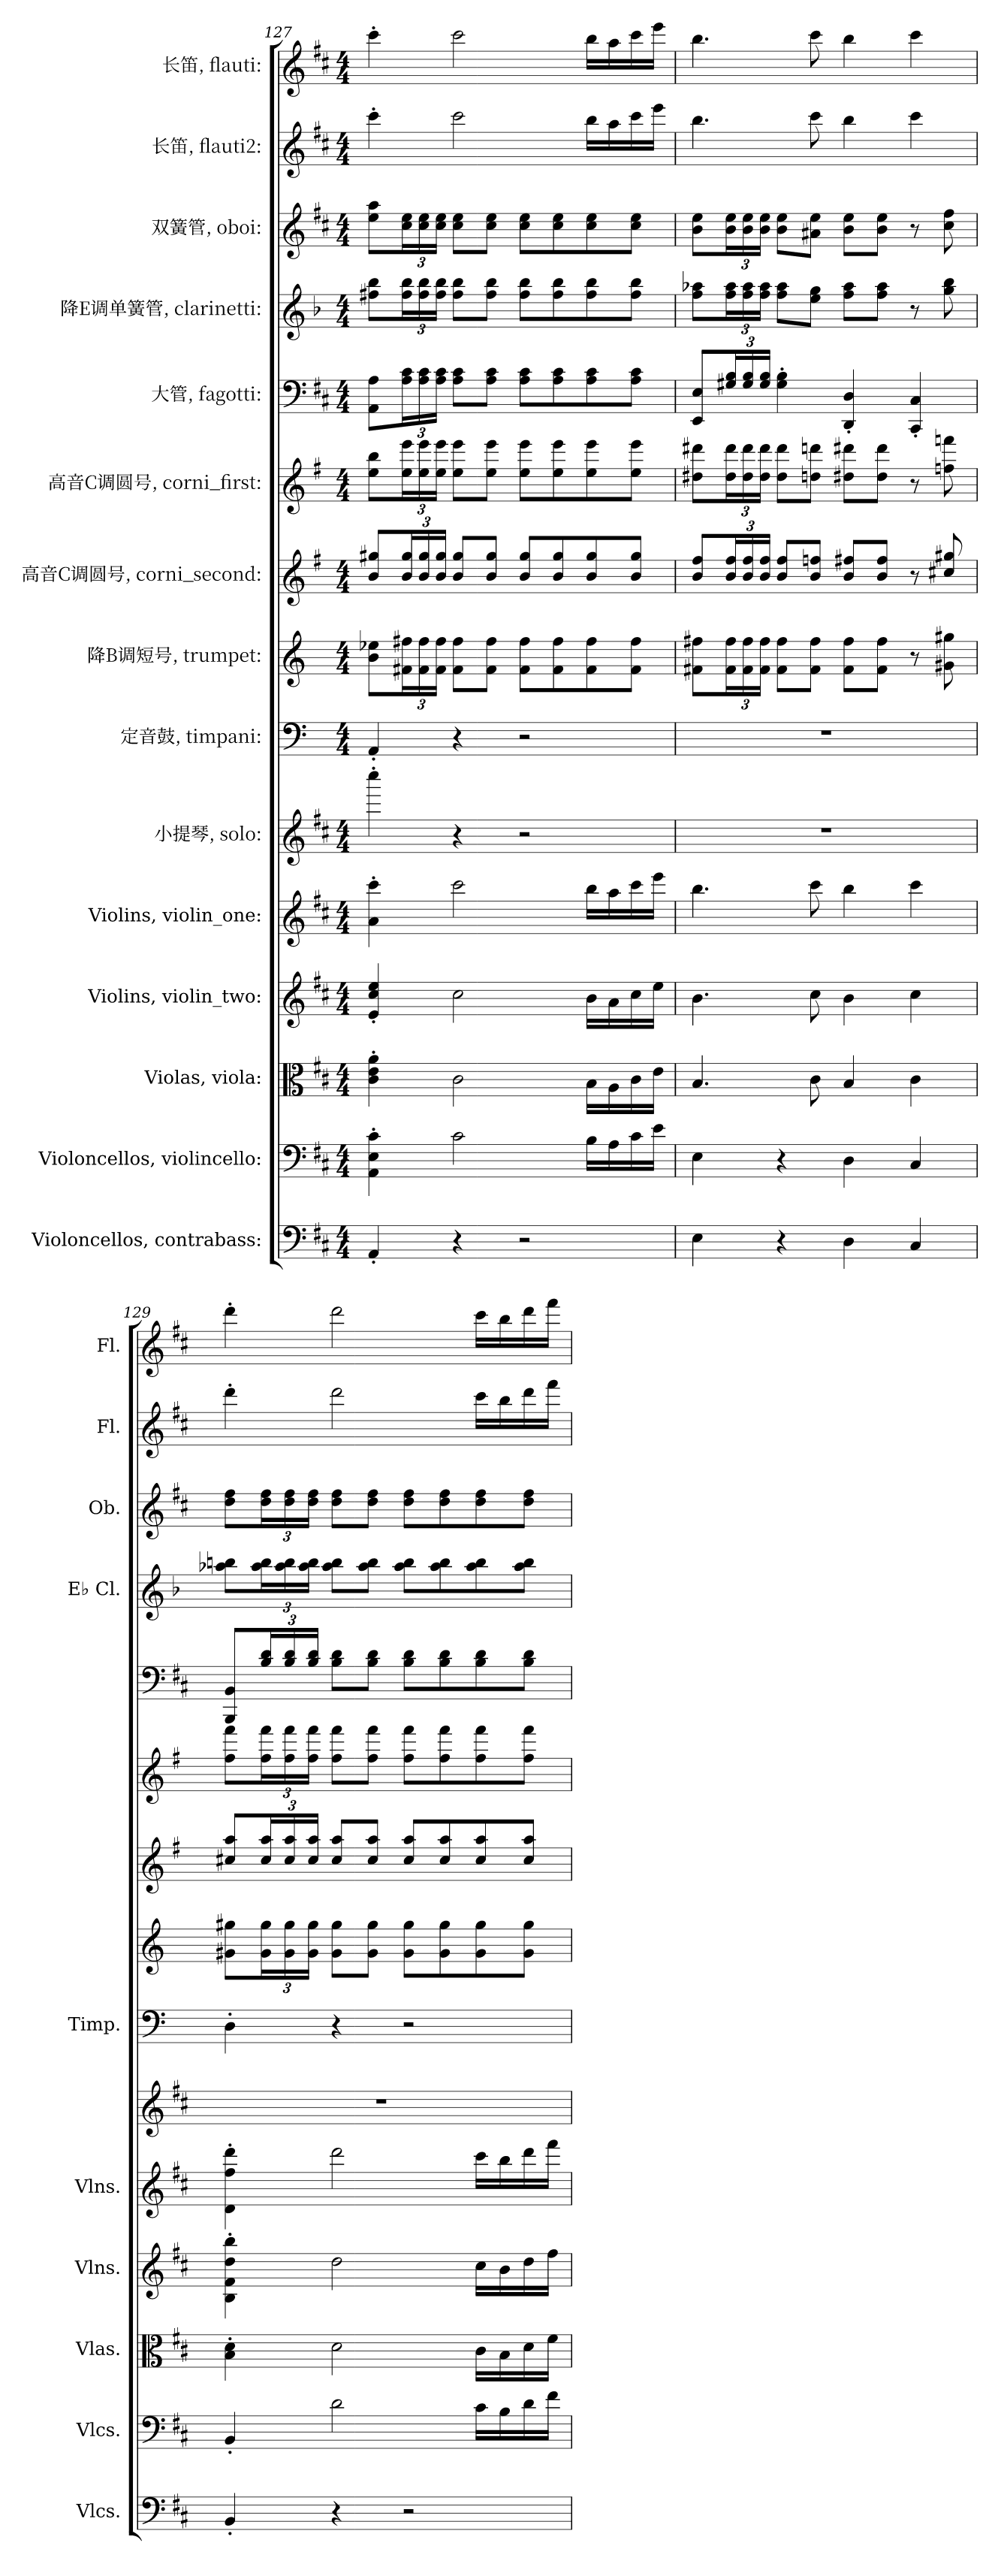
**kern	**kern	**kern	**kern	**kern	**kern	**kern	**kern	**kern	**kern	**kern	**kern	**kern	**kern	**kern
*part15	*part14	*part13	*part12	*part11	*part10	*part9	*part8	*part7	*part6	*part5	*part4	*part3	*part2	*part1
*staff15	*staff14	*staff13	*staff12	*staff11	*staff10	*staff9	*staff8	*staff7	*staff6	*staff5	*staff4	*staff3	*staff2	*staff1
*I"Violoncellos, contrabass:	*I"Violoncellos, violincello:	*I"Violas, viola:	*I"Violins, violin_two:	*I"Violins, violin_one:	*I"小提琴, solo:	*I"定音鼓, timpani:	*I"降B调短号, trumpet:	*I"高音C调圆号, corni_second:	*I"高音C调圆号, corni_first:	*I"大管, fagotti:	*I"降E调单簧管, clarinetti:	*I"双簧管, oboi:	*I"长笛, flauti2:	*I"长笛, flauti:
*I'Vlcs.	*I'Vlcs.	*I'Vlas.	*I'Vlns.	*I'Vlns.	*	*I'Timp.	*	*	*	*	*I'E♭ Cl.	*I'Ob.	*I'Fl.	*I'Fl.
!!LO:PB:g=z
*clefF4	*clefF4	*clefC3	*clefG2	*clefG2	*clefG2	*clefF4	*clefG2	*clefG2	*clefG2	*clefF4	*clefG2	*clefG2	*clefG2	*clefG2
*	*	*	*	*	*	*	*ITrd1c2	*ITrd4c7	*ITrd4c7	*	*ITrd-2c-3	*	*	*
*k[f#c#]	*k[f#c#]	*k[f#c#]	*k[f#c#]	*k[f#c#]	*k[f#c#]	*k[]	*k[b-e-]	*k[]	*k[]	*k[f#c#]	*k[b-e-a-d-]	*k[f#c#]	*k[f#c#]	*k[f#c#]
*M4/4	*M4/4	*M4/4	*M4/4	*M4/4	*M4/4	*M4/4	*M4/4	*M4/4	*M4/4	*M4/4	*M4/4	*M4/4	*M4/4	*M4/4
=127	=127	=127	=127	=127	=127	=127	=127	=127	=127	=127	=127	=127	=127	=127
4AA'/	4AA\' 4E\' 4c#\'	4c#\' 4e\' 4a\'	4e/' 4cc#/' 4ee/'	4a\' 4ccc#\'	4cccc#'\	4AA'/	8a\ 8dd-X\L	8e/ 8cc#X/L	8a\ 8ee\L	8AA\ 8A\L	8aan\ 8ddd-\L	8ee\ 8aa\L	4ccc#'\	4ccc#'\
*	*	*	*	*	*	*	*Xbrackettup	*Xbrackettup	*Xbrackettup	*Xbrackettup	*Xbrackettup	*Xbrackettup	*	*
.	.	.	.	.	.	.	24en\ 24een\L	24e/ 24cc#/L	24a\ 24aa\L	24A\ 24c#\L	24aa\ 24ddd-\L	24cc#\ 24ee\L	.	.
.	.	.	.	.	.	.	24e\ 24ee\	24e/ 24cc#/	24a\ 24aa\	24A\ 24c#\	24aa\ 24ddd-\	24cc#\ 24ee\	.	.
.	.	.	.	.	.	.	24e\ 24ee\JJ	24e/ 24cc#/JJ	24a\ 24aa\JJ	24A\ 24c#\JJ	24aa\ 24ddd-\JJ	24cc#\ 24ee\JJ	.	.
4r	2c#\	2c#\	2cc#\	2ccc#\	4r	4r	8e\ 8ee\L	8e/ 8cc#/L	8a\ 8aa\L	8A\ 8c#\L	8aa\ 8ddd-\L	8cc#\ 8ee\L	2ccc#\	2ccc#\
.	.	.	.	.	.	.	8e\ 8ee\J	8e/ 8cc#/J	8a\ 8aa\J	8A\ 8c#\J	8aa\ 8ddd-\J	8cc#\ 8ee\J	.	.
2r	.	.	.	.	2r	2r	8e\ 8ee\L	8e/ 8cc#/L	8a\ 8aa\L	8A\ 8c#\L	8aa\ 8ddd-\L	8cc#\ 8ee\L	.	.
.	.	.	.	.	.	.	8e\ 8ee\	8e/ 8cc#/	8a\ 8aa\	8A\ 8c#\	8aa\ 8ddd-\	8cc#\ 8ee\	.	.
.	16B\LL	16B\LL	16b\LL	16bb\LL	.	.	8e\ 8ee\	8e/ 8cc#/	8a\ 8aa\	8A\ 8c#\	8aa\ 8ddd-\	8cc#\ 8ee\	16bb\LL	16bb\LL
.	16A\	16A\	16a\	16aa\	.	.	.	.	.	.	.	.	16aa\	16aa\
.	16c#\	16c#\	16cc#\	16ccc#\	.	.	8e\ 8ee\J	8e/ 8cc#/J	8a\ 8aa\J	8A\ 8c#\J	8aa\ 8ddd-\J	8cc#\ 8ee\J	16ccc#\	16ccc#\
.	16e\JJ	16e\JJ	16ee\JJ	16eee\JJ	.	.	.	.	.	.	.	.	16eee\JJ	16eee\JJ
=128	=128	=128	=128	=128	=128	=128	=128	=128	=128	=128	=128	=128	=128	=128
4E\	4E\	4.B/	4.b\	4.bb\	1r	1r	8en\ 8een\L	8e/ 8b/L	8g#X\ 8gg#X\L	8EE/ 8E/L	8aa-\ 8ccc-X\L	8b\ 8ee\L	4.bb\	4.bb\
.	.	.	.	.	.	.	24e\ 24ee\L	24e/ 24b/L	24g#\ 24gg#\L	24G#X/ 24B/L	24aa-\ 24ccc-\L	24b\ 24ee\L	.	.
.	.	.	.	.	.	.	24e\ 24ee\	24e/ 24b/	24g#\ 24gg#\	24G#/ 24B/	24aa-\ 24ccc-\	24b\ 24ee\	.	.
.	.	.	.	.	.	.	24e\ 24ee\JJ	24e/ 24b/JJ	24g#\ 24gg#\JJ	24G#/ 24B/JJ	24aa-\ 24ccc-\JJ	24b\ 24ee\JJ	.	.
4r	4r	.	.	.	.	.	8e\ 8ee\L	8e/ 8b/L	8g#\ 8gg#\L	4G#\' 4B\'	8aa-\ 8ccc-\L	8b\ 8ee\L	.	.
.	.	8c#\	8cc#\	8ccc#\	.	.	8e\ 8ee\J	8e/ 8b-X/J	8gn\ 8ggn\J	.	8gg\ 8bb-\J	8a#X\ 8ee\J	8ccc#\	8ccc#\
4D\	4D\	4B/	4b\	4bb\	.	.	8e\ 8ee\L	8e/ 8bn/L	8g#X\ 8gg#X\L	4DD/' 4D/'	8aa-\ 8ccc-\L	8b\ 8ee\L	4bb\	4bb\
.	.	.	.	.	.	.	8e\ 8ee\J	8e/ 8b/J	8g#\ 8gg#\J	.	8aa-\ 8ccc-\J	8b\ 8ee\J	.	.
4C#/	4C#/	4c#\	4cc#\	4ccc#\	.	.	8r	8r	8r	4CC#/' 4C#/'	8r	8r	4ccc#\	4ccc#\
.	.	.	.	.	.	.	8f#X\ 8ff#X\	8f#X/ 8cc#X/	8b-X\ 8bb-X\	.	8bb-\ 8ddd-\	8cc#\ 8ff#\	.	.
!!LO:PB:g=z
=129	=129	=129	=129	=129	=129	=129	=129	=129	=129	=129	=129	=129	=129	=129
4BB'/	4BB'/	4B\' 4d\'	4B\' 4f#\' 4dd\' 4bb\'	4d\' 4ff#\' 4ddd\'	1r	4D'\	8f#X\ 8ff#X\L	8f#X/ 8dd/L	8b\ 8bb\L	8BBB/ 8BB/L	8ccc-X\ 8dddn\L	8dd\ 8ff#\L	4ddd'\	4ddd'\
.	.	.	.	.	.	.	24f#\ 24ff#\L	24f#/ 24dd/L	24b\ 24bb\L	24B/ 24d/L	24ccc-\ 24ddd\L	24dd\ 24ff#\L	.	.
.	.	.	.	.	.	.	24f#\ 24ff#\	24f#/ 24dd/	24b\ 24bb\	24B/ 24d/	24ccc-\ 24ddd\	24dd\ 24ff#\	.	.
.	.	.	.	.	.	.	24f#\ 24ff#\JJ	24f#/ 24dd/JJ	24b\ 24bb\JJ	24B/ 24d/JJ	24ccc-\ 24ddd\JJ	24dd\ 24ff#\JJ	.	.
4r	2d\	2d\	2dd\	2ddd\	.	4r	8f#\ 8ff#\L	8f#/ 8dd/L	8b\ 8bb\L	8B\ 8d\L	8ccc-\ 8ddd\L	8dd\ 8ff#\L	2ddd\	2ddd\
.	.	.	.	.	.	.	8f#\ 8ff#\J	8f#/ 8dd/J	8b\ 8bb\J	8B\ 8d\J	8ccc-\ 8ddd\J	8dd\ 8ff#\J	.	.
2r	.	.	.	.	.	2r	8f#\ 8ff#\L	8f#/ 8dd/L	8b\ 8bb\L	8B\ 8d\L	8ccc-\ 8ddd\L	8dd\ 8ff#\L	.	.
.	.	.	.	.	.	.	8f#\ 8ff#\	8f#/ 8dd/	8b\ 8bb\	8B\ 8d\	8ccc-\ 8ddd\	8dd\ 8ff#\	.	.
.	16c#\LL	16c#\LL	16cc#\LL	16ccc#\LL	.	.	8f#\ 8ff#\	8f#/ 8dd/	8b\ 8bb\	8B\ 8d\	8ccc-\ 8ddd\	8dd\ 8ff#\	16ccc#\LL	16ccc#\LL
.	16B\	16B\	16b\	16bb\	.	.	.	.	.	.	.	.	16bb\	16bb\
.	16d\	16d\	16dd\	16ddd\	.	.	8f#\ 8ff#\J	8f#/ 8dd/J	8b\ 8bb\J	8B\ 8d\J	8ccc-\ 8ddd\J	8dd\ 8ff#\J	16ddd\	16ddd\
.	16f#\JJ	16f#\JJ	16ff#\JJ	16fff#\JJ	.	.	.	.	.	.	.	.	16fff#\JJ	16fff#\JJ
=	=	=	=	=	=	=	=	=	=	=	=	=	=	=
*-	*-	*-	*-	*-	*-	*-	*-	*-	*-	*-	*-	*-	*-	*-
